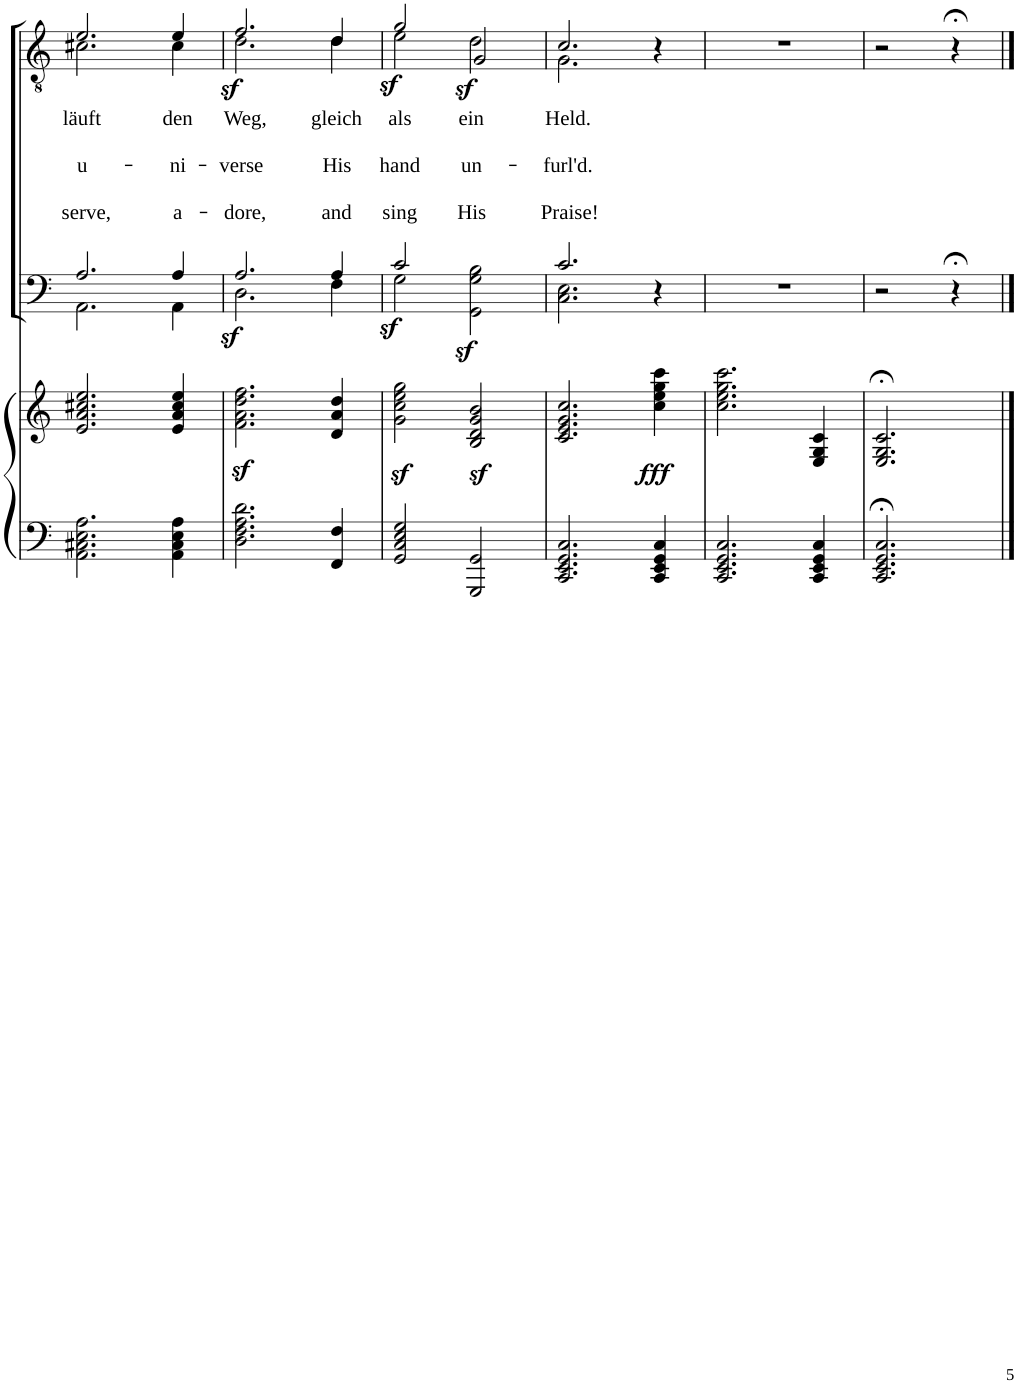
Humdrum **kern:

**kern	**kern	**dynam	**kern	**dynam	**kern	**text	**text	**text	**dynam
*part4	*part3	*part3	*part2	*part2	*part1	*part1	*part1	*part1	*part1
*staff4	*staff3	*staff3	*staff2	*staff2	*staff1	*staff1	*staff1	*staff1	*staff1
*I"Piano	*I"Piano	*	*I"Piano	*	*I"Piano	*	*	*	*
*I'Pno	*I'Pno	*	*I'Pno	*	*I'Pno	*	*	*	*
!!LO:PB:g=z
*clefF4	*clefG2	*	*clefF4	*	*clefGv2	*	*	*	*
*k[]	*k[]	*	*k[]	*	*k[]	*	*	*	*
*M2/2	*M2/2	*	*M2/2	*	*M2/2	*	*	*	*
*met(c|)	*met(c|)	*	*met(c|)	*	*met(c|)	*	*	*	*
=38	=38	=38	=38	=38	=38	=38	=38	=38	=38
*	*	*	*^	*	*	*	*	*	*
!	!	!	!	!	!	!	!LO:LY:b	!LO:LY:b	!LO:LY:b	!
*	*	*	*	*	*	*^	*	*	*	*
2.AA\ 2.C#X\ 2.E\ 2.A\	2.e/ 2.a/ 2.cc#X/ 2.ee/	.	2.A/	2.AA\	.	2.e/	2.c#X\	läuft	u-	serve,	.
!	!	!	!	!	!	!	!	!LO:LY:b	!LO:LY:b	!LO:LY:b	!
4AA\ 4C#\ 4E\ 4A\	4e/ 4a/ 4cc#/ 4ee/	.	4A/	4AA\	.	4e/	4c#\	den	-ni-	a-	.
=39	=39	=39	=39	=39	=39	=39	=39	=39	=39	=39	=39
!	!	!	!	!	!LO:DY:b	!	!	!LO:LY:b	!LO:LY:b	!LO:LY:b	!LO:DY:b
2.D\ 2.F\ 2.A\ 2.d\	2.f\z< 2.a\z< 2.dd\z< 2.ff\z<	.	2.A/	2.D\	sf	2.f/	2.d\	Weg,	-verse	-dore,	sf
!	!	!	!	!	!	!	!	!LO:LY:b	!LO:LY:b	!LO:LY:b	!
4FF/ 4F/	4d/ 4a/ 4dd/	.	4A/	4F\	.	4d/	4d\	gleich	His	and	.
=40	=40	=40	=40	=40	=40	=40	=40	=40	=40	=40	=40
!	!	!	!	!	!LO:DY:b	!	!	!LO:LY:b	!LO:LY:b	!LO:LY:b	!LO:DY:b
2GG/ 2C/ 2E/ 2G/	2g\z< 2cc\z< 2ee\z< 2gg\z<	.	2c/	2G\	sf	2g/	2e\	als	hand	sing	sf
!	!	!	!	!	!LO:DY:b	!	!	!LO:LY:b	!LO:LY:b	!LO:LY:b	!LO:DY:b
2GGG/ 2GG/	2B/z< 2d/z< 2g/z< 2b/z<	.	2GG\ 2G\ 2B\	2ryy	sf	2G/	2d\	ein	un-	His	sf
=41	=41	=41	=41	=41	=41	=41	=41	=41	=41	=41	=41
!	!	!	!	!	!	!	!	!LO:LY:b	!LO:LY:b	!LO:LY:b	!
2.CC/ 2.EE/ 2.GG/ 2.C/	2.c/ 2.e/ 2.g/ 2.cc/	.	2.c/	2.C\ 2.E\	.	2.c/	2.G\	Held.	-furl'd.	Praise!	.
!	!	!LO:DY:b	!	!	!	!	!	!	!	!	!
4CC/ 4EE/ 4GG/ 4C/	4cc\ 4ee\ 4gg\ 4ccc\	fff	4r	4ryy	.	4r	4ryy	.	.	.	.
*	*	*	*v	*v	*	*	*	*	*	*	*
*	*	*	*	*	*v	*v	*	*	*	*
=42	=42	=42	=42	=42	=42	=42	=42	=42	=42
2.CC/ 2.EE/ 2.GG/ 2.C/	2.cc\ 2.ee\ 2.gg\ 2.ccc\	.	1r	.	1r	.	.	.	.
4CC/ 4EE/ 4GG/ 4C/	4E/ 4G/ 4c/	.	.	.	.	.	.	.	.
=43	=43	=43	=43	=43	=43	=43	=43	=43	=43
2.CC/;< 2.EE/;< 2.GG/;< 2.C/;<	2.E/;< 2.G/;< 2.c/;<	.	2r	.	2r	.	.	.	.
.	.	.	4r;<	.	4r;<	.	.	.	.
==	==	==	==	==	==	==	==	==	==
*-	*-	*-	*-	*-	*-	*-	*-	*-	*-
